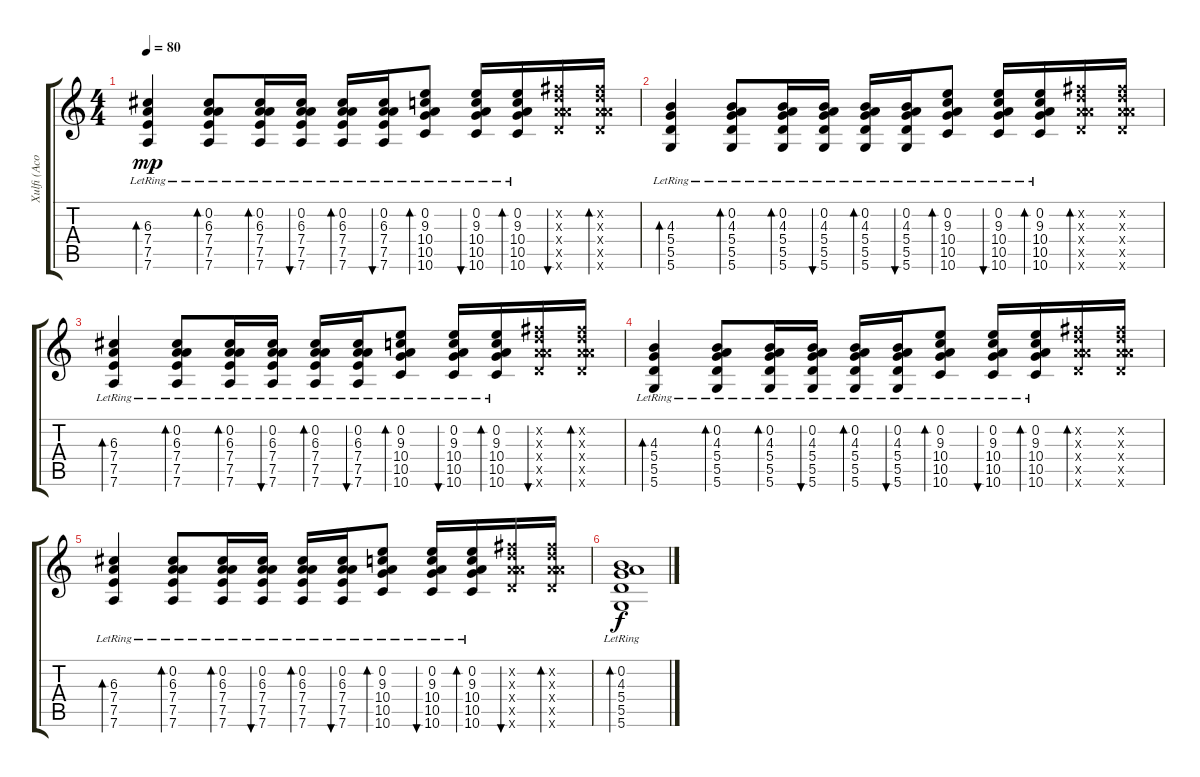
\track ("Xulfi (Acoustic Left)" "Xulfi (Aco") {instrument acousticguitarsteel}
\staff {score tabs}
\tuning (D4 A3 G3 D3 A2 D2) {hide}
\ts (4 4)
\tempo 80
\clef g2
\ks c
(6.3{lr} 7.4{lr} 7.5{lr} 7.6{lr}).4{bd 120 dy mp} (0.2{lr} 6.3{lr} 7.4{lr} 7.5{lr} 7.6{lr}).8{bd 30} (0.2{lr} 6.3{lr} 7.4{lr} 7.5{lr} 7.6{lr}).16{bd 30} (0.2{lr} 6.3{lr} 7.4{lr} 7.5{lr} 7.6{lr}).16{bu 30} (0.2{lr} 6.3{lr} 7.4{lr} 7.5{lr} 7.6{lr}).16{bd 30} (0.2{lr} 6.3{lr} 7.4{lr} 7.5{lr} 7.6{lr}).16{bu 30} (0.2{lr} 9.3{lr} 10.4{lr} 10.5{lr} 10.6{lr}).8{bd 30} (0.2{lr} 9.3{lr} 10.4{lr} 10.5{lr} 10.6{lr}).16{bu 30} (0.2{lr} 9.3{lr} 10.4{lr} 10.5{lr} 10.6{lr}).16{bd 30} (0.2{x} 11.3{x} 12.4{x} 12.5{x} 12.6{x}).16{bu 30} (0.2{x} 11.3{x} 12.4{x} 12.5{x} 12.6{x}).16{bd 30} |
(4.3{lr} 5.4{lr} 5.5{lr} 5.6{lr}).4{bd 120} (0.2{lr} 4.3{lr} 5.4{lr} 5.5{lr} 5.6{lr}).8{bd 30} (0.2{lr} 4.3{lr} 5.4{lr} 5.5{lr} 5.6{lr}).16{bd 30} (0.2{lr} 4.3{lr} 5.4{lr} 5.5{lr} 5.6{lr}).16{bu 30} (0.2{lr} 4.3{lr} 5.4{lr} 5.5{lr} 5.6{lr}).16{bd 30} (0.2{lr} 4.3{lr} 5.4{lr} 5.5{lr} 5.6{lr}).16{bu 30} (0.2{lr} 9.3{lr} 10.4{lr} 10.5{lr} 10.6{lr}).8{bd 30} (0.2{lr} 9.3{lr} 10.4{lr} 10.5{lr} 10.6{lr}).16{bu 30} (0.2{lr} 9.3{lr} 10.4{lr} 10.5{lr} 10.6{lr}).16{bd 30} (0.2{x} 11.3{x} 12.4{x} 12.5{x} 12.6{x}).16{bd 30} (0.2{x} 11.3{x} 12.4{x} 12.5{x} 12.6{x}).16 |
(6.3{lr} 7.4{lr} 7.5{lr} 7.6{lr}).4{bd 120} (0.2{lr} 6.3{lr} 7.4{lr} 7.5{lr} 7.6{lr}).8{bd 30} (0.2{lr} 6.3{lr} 7.4{lr} 7.5{lr} 7.6{lr}).16{bd 30} (0.2{lr} 6.3{lr} 7.4{lr} 7.5{lr} 7.6{lr}).16{bu 30} (0.2{lr} 6.3{lr} 7.4{lr} 7.5{lr} 7.6{lr}).16{bd 30} (0.2{lr} 6.3{lr} 7.4{lr} 7.5{lr} 7.6{lr}).16{bu 30} (0.2{lr} 9.3{lr} 10.4{lr} 10.5{lr} 10.6{lr}).8{bd 30} (0.2{lr} 9.3{lr} 10.4{lr} 10.5{lr} 10.6{lr}).16{bu 30} (0.2{lr} 9.3{lr} 10.4{lr} 10.5{lr} 10.6{lr}).16{bd 30} (0.2{x} 11.3{x} 12.4{x} 12.5{x} 12.6{x}).16{bu 30} (0.2{x} 11.3{x} 12.4{x} 12.5{x} 12.6{x}).16{bd 30} |
(4.3{lr} 5.4{lr} 5.5{lr} 5.6{lr}).4{bd 120} (0.2{lr} 4.3{lr} 5.4{lr} 5.5{lr} 5.6{lr}).8{bd 30} (0.2{lr} 4.3{lr} 5.4{lr} 5.5{lr} 5.6{lr}).16{bd 30} (0.2{lr} 4.3{lr} 5.4{lr} 5.5{lr} 5.6{lr}).16{bu 30} (0.2{lr} 4.3{lr} 5.4{lr} 5.5{lr} 5.6{lr}).16{bd 30} (0.2{lr} 4.3{lr} 5.4{lr} 5.5{lr} 5.6{lr}).16{bu 30} (0.2{lr} 9.3{lr} 10.4{lr} 10.5{lr} 10.6{lr}).8{bd 30} (0.2{lr} 9.3{lr} 10.4{lr} 10.5{lr} 10.6{lr}).16{bu 30} (0.2{lr} 9.3{lr} 10.4{lr} 10.5{lr} 10.6{lr}).16{bd 30} (0.2{x} 11.3{x} 12.4{x} 12.5{x} 12.6{x}).16{bd 30} (0.2{x} 11.3{x} 12.4{x} 12.5{x} 12.6{x}).16 |
(6.3{lr} 7.4{lr} 7.5{lr} 7.6{lr}).4{bd 120} (0.2{lr} 6.3{lr} 7.4{lr} 7.5{lr} 7.6{lr}).8{bd 30} (0.2{lr} 6.3{lr} 7.4{lr} 7.5{lr} 7.6{lr}).16{bd 30} (0.2{lr} 6.3{lr} 7.4{lr} 7.5{lr} 7.6{lr}).16{bu 30} (0.2{lr} 6.3{lr} 7.4{lr} 7.5{lr} 7.6{lr}).16{bd 30} (0.2{lr} 6.3{lr} 7.4{lr} 7.5{lr} 7.6{lr}).16{bu 30} (0.2{lr} 9.3{lr} 10.4{lr} 10.5{lr} 10.6{lr}).8{bd 30} (0.2{lr} 9.3{lr} 10.4{lr} 10.5{lr} 10.6{lr}).16{bu 30} (0.2{lr} 9.3{lr} 10.4{lr} 10.5{lr} 10.6{lr}).16{bd 30} (0.2{x} 11.3{x} 12.4{x} 12.5{x} 12.6{x}).16{bu 30} (0.2{x} 11.3{x} 12.4{x} 12.5{x} 12.6{x}).16{bd 30} |
(0.2{lr} 4.3{lr} 5.4{lr} 5.5{lr} 5.6{lr}).1{bd 30 dy f}
